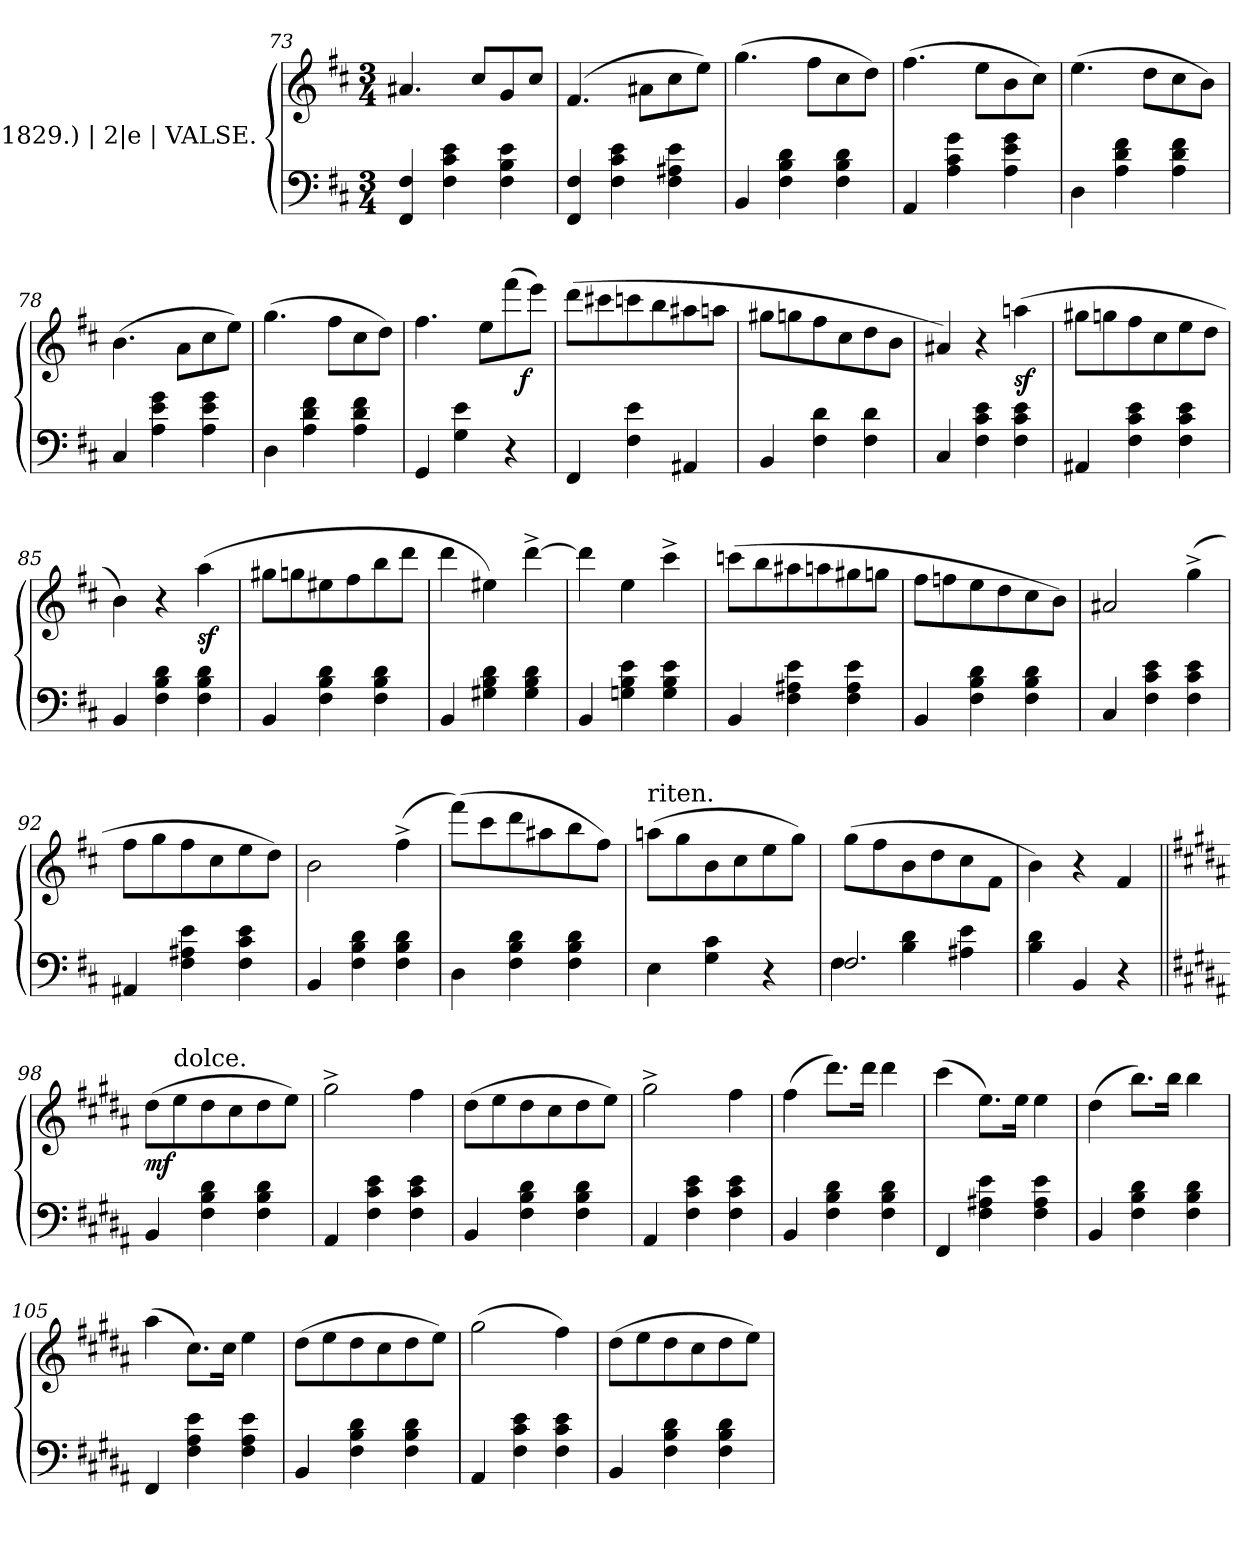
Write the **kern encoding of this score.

**kern	**kern	**dynam
*part2	*part1	*part1
*staff2	*staff1	*staff1
*	*I"(1829.) | 2|e | VALSE.	*
*clefF4	*clefG2	*
*k[f#c#]	*k[f#c#]	*
*M3/4	*M3/4	*
=73	=73	=73
4F# 4FF#	4.a#X	.
4e 4c# 4F#	.	.
.	8cc#L	.
4e 4B 4F#	8g	.
.	8cc#J	.
=74	=74	=74
4F# 4FF#	(>4.f#	.
4e 4c# 4F#	.	.
.	8a#XL	.
4e 4A#X 4F#	8cc#	.
.	8eeJ)	.
=75	=75	=75
4BB	(>4.gg	.
4d 4B 4F#	.	.
.	8ff#L	.
4d 4B 4F#	8cc#	.
.	8ddJ)	.
=76	=76	=76
4AA	(>4.ff#	.
4g 4c# 4A	.	.
.	8eeL	.
4g 4e 4A	8b	.
.	8cc#J)	.
=77	=77	=77
4D	(>4.ee	.
4f# 4d 4A	.	.
.	8ddL	.
4f# 4d 4A	8cc#	.
.	8bJ)	.
=78	=78	=78
4C#	(>4.b	.
4g 4e 4A	.	.
.	8aL	.
4g 4e 4A	8cc#	.
.	8eeJ)	.
=79	=79	=79
4D	(>4.gg	.
4f# 4d 4A	.	.
.	8ff#L	.
4f# 4d 4A	8cc#	.
.	8ddJ)	.
=80	=80	=80
4GG	4.ff#	.
4e 4G	.	.
.	8eeL	.
4r	(>8fff#	.
!	!	!LO:DY:rj
.	8eeeJ)	f
=81	=81	=81
4FF#	(>8dddL	.
.	8ccc#X	.
4e 4F#	8cccn	.
.	8bb	.
4AA#X	8aa#X	.
.	8aanJ	.
=82	=82	=82
4BB	8gg#XL	.
.	8ggn	.
4d 4F#	8ff#	.
.	8cc#	.
4d 4F#	8dd	.
.	8bJ	.
=83	=83	=83
4C#	4a#X)	.
4e 4c# 4F#	4r	.
4e 4c# 4F#	(>4aan	sf
=84	=84	=84
4AA#X	8gg#XL	.
.	8ggn	.
4e 4c# 4F#	8ff#	.
.	8cc#	.
4e 4c# 4F#	8ee	.
.	8ddJ	.
=85	=85	=85
4BB	4b)	.
4d 4B 4F#	4r	.
4d 4B 4F#	(>4aa	sf
=86	=86	=86
4BB	8gg#XL	.
.	8ggn	.
4d 4B 4F#	8ee#X	.
.	8ff#	.
4d 4B 4F#	8bb	.
.	8dddJ	.
=87	=87	=87
4BB	4ddd	.
4d 4B 4G#X	4ee#X)	.
4d 4B 4G#	[4ddd^<	.
=88	=88	=88
4BB	4ddd]	.
4e 4B 4Gn	4ee	.
4e 4B 4G	4ccc#^<	.
=89	=89	=89
4BB	(>8cccnL	.
.	8bb	.
4e 4A#X 4F#	8aa#X	.
.	8aan	.
4e 4A# 4F#	8gg#X	.
.	8ggnJ	.
=90	=90	=90
4BB	8ff#L	.
.	8ffn	.
4d 4B 4F#	8ee	.
.	8dd	.
4d 4B 4F#	8cc#	.
.	8bJ)	.
=91	=91	=91
4C#	2a#X	.
4e 4c# 4F#	.	.
4e 4c# 4F#	(>4gg^<	.
=92	=92	=92
4AA#X	8ff#L	.
.	8gg	.
4e 4A#X 4F#	8ff#	.
.	8cc#	.
4e 4c# 4F#	8ee	.
.	8ddJ)	.
=93	=93	=93
4BB	2b	.
4d 4B 4F#	.	.
4d 4B 4F#	(>4ff#^<	.
=94	=94	=94
4D	(>8fff#L)	.
.	8ccc#	.
4d 4B 4F#	8ddd	.
.	8aa#X	.
4d 4B 4F#	8bb	.
.	8ff#J)	.
=95	=95	=95
!	!LO:TX:a:t=riten.	!
4E	(>8aanL	.
.	8gg	.
4c# 4G	8b	.
.	8cc#	.
4r	8ee	.
.	8ggJ)	.
=96	=96	=96
*^	*	*
2.F#	4F#	(>8ggL	.
.	.	8ff#	.
.	4d 4B	8b	.
.	.	8dd	.
.	4e 4A#X	8cc#	.
.	.	8f#J	.
*v	*v	*	*
=97	=97	=97
4d 4B	4b)	.
4BB	4r	.
4r	4f#	.
=98||	=98||	=98||
*k[f#c#g#d#a#]	*k[f#c#g#d#a#]	*
4BB	(>8dd#L	mf
!	!LO:TX:a:t=dolce.	!
.	8ee	.
4d# 4B 4F#	8dd#	.
.	8cc#	.
4d# 4B 4F#	8dd#	.
.	8eeJ)	.
=99	=99	=99
4AA#	2gg#^<	.
4e 4c# 4F#	.	.
4e 4c# 4F#	4ff#	.
=100	=100	=100
4BB	(>8dd#L	.
.	8ee	.
4d# 4B 4F#	8dd#	.
.	8cc#	.
4d# 4B 4F#	8dd#	.
.	8eeJ)	.
=101	=101	=101
4AA#	2gg#^<	.
4e 4c# 4F#	.	.
4e 4c# 4F#	4ff#	.
=102	=102	=102
4BB	(>4ff#	.
4d# 4B 4F#	8.ddd#L)	.
.	16ddd#Jk	.
4d# 4B 4F#	4ddd#	.
=103	=103	=103
4FF#	(>4ccc#	.
4e 4A#X 4F#	8.eeL)	.
.	16eeJk	.
4e 4A# 4F#	4ee	.
=104	=104	=104
4BB	(>4dd#	.
4d# 4B 4F#	8.bbL)	.
.	16bbJk	.
4d# 4B 4F#	4bb	.
=105	=105	=105
4FF#	(>4aa#	.
4e 4A# 4F#	8.cc#L)	.
.	16cc#Jk	.
4e 4A# 4F#	4ee	.
=106	=106	=106
4BB	(>8dd#L	.
.	8ee	.
4d# 4B 4F#	8dd#	.
.	8cc#	.
4d# 4B 4F#	8dd#	.
.	8eeJ)	.
=107	=107	=107
4AA#	(>2gg#	.
4e 4c# 4F#	.	.
4e 4c# 4F#	4ff#)	.
=108	=108	=108
4BB	(>8dd#L	.
.	8ee	.
4d# 4B 4F#	8dd#	.
.	8cc#	.
4d# 4B 4F#	8dd#	.
.	8eeJ)	.
=	=	=
*-	*-	*-
